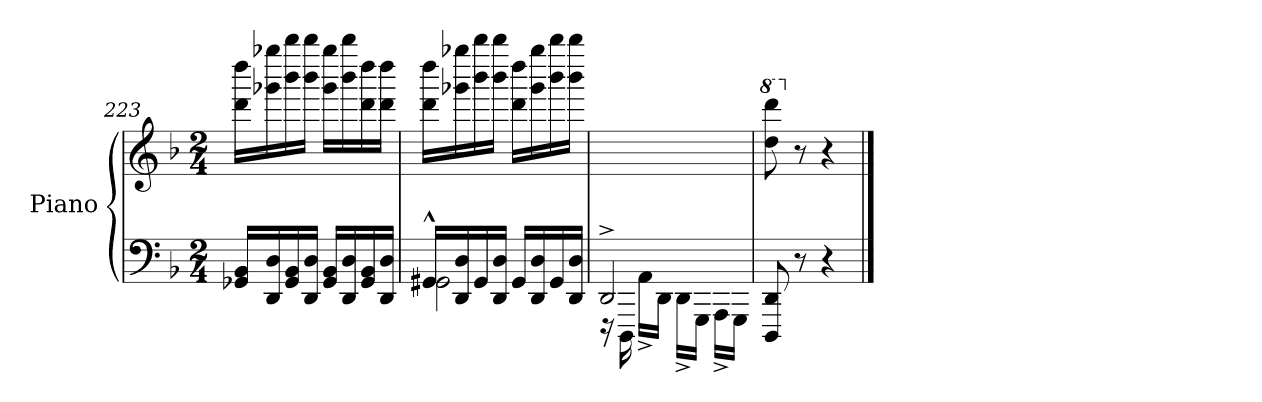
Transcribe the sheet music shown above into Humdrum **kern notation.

**kern	**kern	**dynam
*part1	*part1	*part1
*staff2	*staff1	*staff1/2
*I"Piano	*	*
*I'Pno	*	*
*clefF4	*clefG2	*
*k[b-]	*k[b-]	*
*M2/4	*M2/4	*
=223	=223	=223
16GG-X/ 16BB-/LL	16ddd\ 16dddd\LL	.
16DD/ 16D/	16ggg-X\ 16gggg-X\	.
16GG-/ 16BB-/	16bbb-\ 16bbbb-\	.
16DD/ 16D/JJ	16bbb-\ 16bbbb-\JJ	.
16GG-/ 16BB-/LL	16ggg-\ 16gggg-\LL	.
16DD/ 16D/	16bbb-\ 16bbbb-\	.
16GG-/ 16BB-/	16ddd\ 16dddd\	.
16DD/ 16D/JJ	16ddd\ 16dddd\JJ	.
=224	=224	=224
*^	*	*
16GG#X^^/LL	2GG#\	16ddd\ 16dddd\LL	.
16DD/ 16D/	.	16ggg-X\ 16gggg-X\	.
16GG#/	.	16bbb-\ 16bbbb-\	.
16DD/ 16D/JJ	.	16bbb-\ 16bbbb-\JJ	.
16GG#/LL	.	16ddd\ 16dddd\LL	.
16DD/ 16D/	.	16ggg-\ 16gggg-\	.
16GG#/	.	16bbb-\ 16bbbb-\	.
16DD/ 16D/JJ	.	16bbb-\ 16bbbb-\JJ	.
=225	=225	=225	=225
2DD^>/	16rFFF	2ryy	.
.	16DDD\	.	.
.	16AA^\LL	.	.
.	16DD\JJ	.	.
.	16DD^\LL	.	.
.	16GGG\JJ	.	.
.	16AAA^\LL	.	.
.	16GGG\JJ	.	.
*v	*v	*	*
=226	=226	=226
*	*8va	*
*^	*	*
!	!	!	!LO:DY:b
*v	*v	*	*
8DDD/ 8DD/	8ddd\ 8dddd\	other-dynamics
*	*X8va	*
8r	8r	.
4r	4r	.
==	==	==
*-	*-	*-
